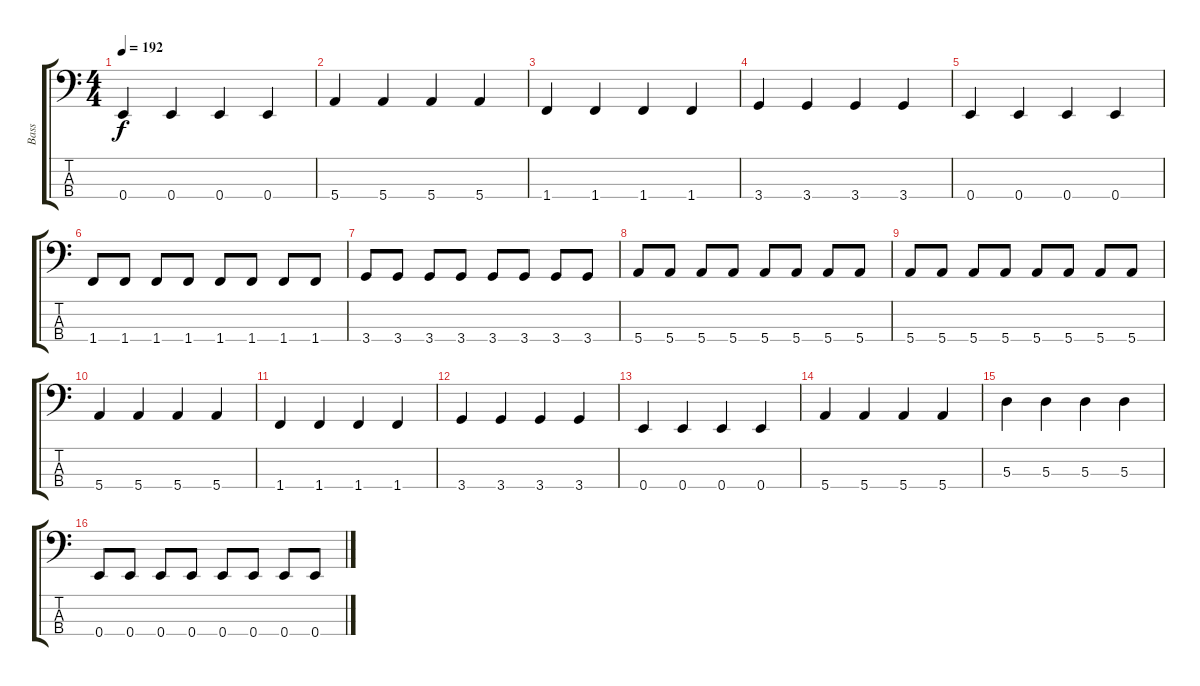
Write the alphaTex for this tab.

\track ("Bass" "Bass") {instrument electricbasspick}
\staff {score tabs}
\tuning (G2 D2 A1 E1) {hide}
\ts (4 4)
\tempo 192
\clef f4
\ks c
0.4.4{dy f} 0.4.4 0.4.4 0.4.4 |
5.4.4 5.4.4 5.4.4 5.4.4 |
1.4.4 1.4.4 1.4.4 1.4.4 |
3.4.4 3.4.4 3.4.4 3.4.4 |
0.4.4 0.4.4 0.4.4 0.4.4 |
1.4.8 1.4.8 1.4.8 1.4.8 1.4.8 1.4.8 1.4.8 1.4.8 |
3.4.8 3.4.8 3.4.8 3.4.8 3.4.8 3.4.8 3.4.8 3.4.8 |
5.4.8 5.4.8 5.4.8 5.4.8 5.4.8 5.4.8 5.4.8 5.4.8 |
5.4.8 5.4.8 5.4.8 5.4.8 5.4.8 5.4.8 5.4.8 5.4.8 |
5.4.4 5.4.4 5.4.4 5.4.4 |
1.4.4 1.4.4 1.4.4 1.4.4 |
3.4.4 3.4.4 3.4.4 3.4.4 |
0.4.4 0.4.4 0.4.4 0.4.4 |
5.4.4 5.4.4 5.4.4 5.4.4 |
5.3.4 5.3.4 5.3.4 5.3.4 |
0.4.8 0.4.8 0.4.8 0.4.8 0.4.8 0.4.8 0.4.8 0.4.8
